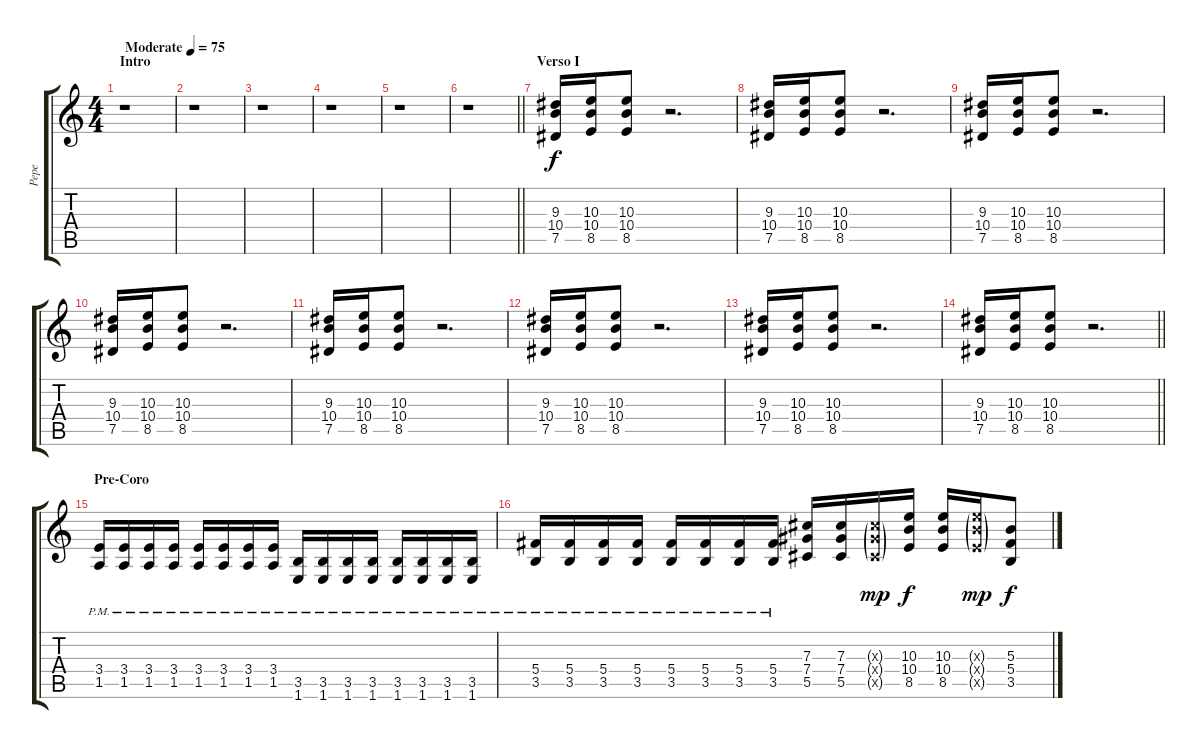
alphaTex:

\track ("Pepe" "Pepe") {instrument distortionguitar}
\staff {score tabs}
\tuning (Eb4 Bb3 Gb3 Db3 Ab2 Eb2) {hide}
\ts (4 4)
\section ("" "Intro")
\tempo (75 "Moderate")
\clef g2
\ks c
r.1{dy f instrument distortionguitar} |
r.1 |
r.1 |
r.1 |
r.1 |
\barLineRight lightlight
r.1 |
\section ("" "Verso I")
(9.3 10.4 7.5).16 (10.3 10.4 8.5).16 (10.3 10.4 8.5).8 r.2{d} |
(9.3 10.4 7.5).16 (10.3 10.4 8.5).16 (10.3 10.4 8.5).8 r.2{d} |
(9.3 10.4 7.5).16 (10.3 10.4 8.5).16 (10.3 10.4 8.5).8 r.2{d} |
(9.3 10.4 7.5).16 (10.3 10.4 8.5).16 (10.3 10.4 8.5).8 r.2{d} |
(9.3 10.4 7.5).16 (10.3 10.4 8.5).16 (10.3 10.4 8.5).8 r.2{d} |
(9.3 10.4 7.5).16 (10.3 10.4 8.5).16 (10.3 10.4 8.5).8 r.2{d} |
(9.3 10.4 7.5).16 (10.3 10.4 8.5).16 (10.3 10.4 8.5).8 r.2{d} |
\barLineRight lightlight
(9.3 10.4 7.5).16 (10.3 10.4 8.5).16 (10.3 10.4 8.5).8 r.2{d} |
\section ("" "Pre-Coro")
(3.4{pm} 1.5{pm}).16 (3.4{pm} 1.5{pm}).16 (3.4{pm} 1.5{pm}).16 (3.4{pm} 1.5{pm}).16 (3.4{pm} 1.5{pm}).16 (3.4{pm} 1.5{pm}).16 (3.4{pm} 1.5{pm}).16 (3.4{pm} 1.5{pm}).16 (3.5{pm} 1.6{pm}).16 (3.5{pm} 1.6{pm}).16 (3.5{pm} 1.6{pm}).16 (3.5{pm} 1.6{pm}).16 (3.5{pm} 1.6{pm}).16 (3.5{pm} 1.6{pm}).16 (3.5{pm} 1.6{pm}).16 (3.5{pm} 1.6{pm}).16 |
(5.4{pm} 3.5{pm}).16 (5.4{pm} 3.5{pm}).16 (5.4{pm} 3.5{pm}).16 (5.4{pm} 3.5{pm}).16 (5.4{pm} 3.5{pm}).16 (5.4{pm} 3.5{pm}).16 (5.4{pm} 3.5{pm}).16 (5.4{pm} 3.5{pm}).16 (7.3 7.4 5.5).16 (7.3 7.4 5.5).16 (7.3{g x} 7.4{g x} 5.5{g x}).16{dy mp} (10.3 10.4 8.5).16{dy f} (10.3 10.4 8.5).16 (10.3{g x} 10.4{g x} 8.5{g x}).16{dy mp} (5.3 5.4 3.5).8{dy f}
